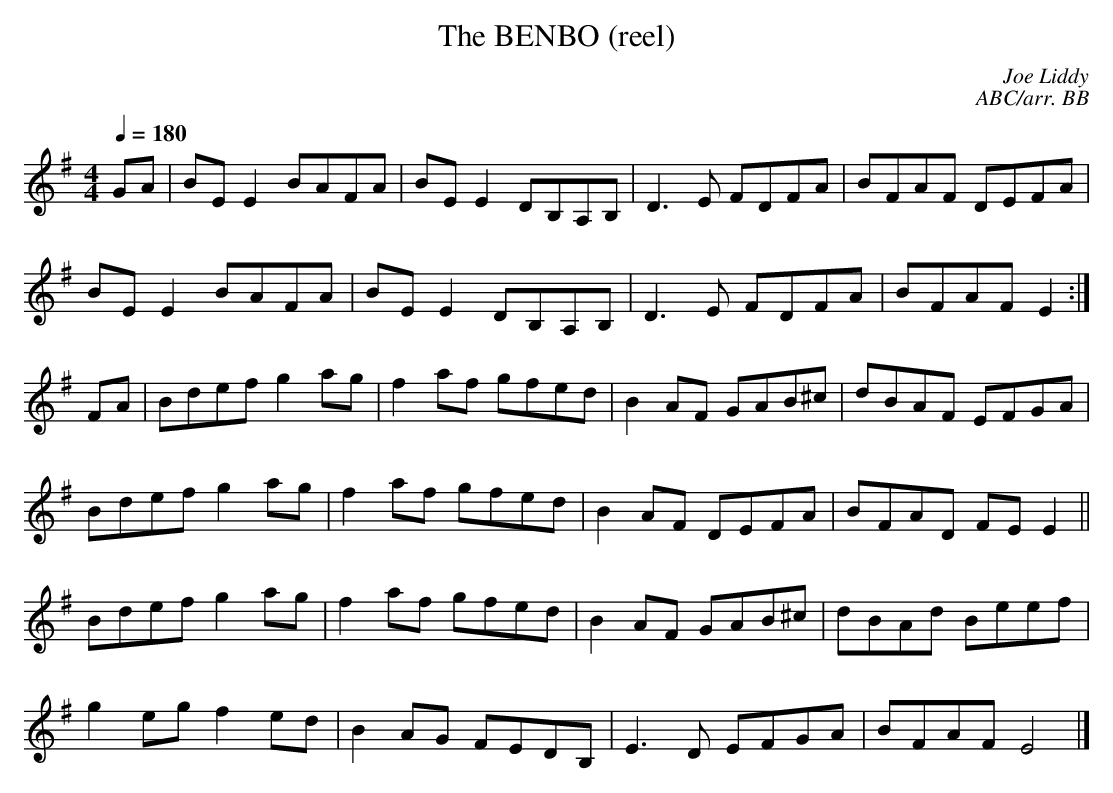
X:1
T:BENBO (reel), The
C:Joe Liddy
C:ABC/arr. BB
Q:1/4=180
L:1/8
M:4/4
K:Em
GA|BE E2 BAFA|BE E2 DB,A,B,|D3E FDFA|BFAF DEFA |
BE E2 BAFA|BE E2 DB,A,B,|D3E FDFA|BFAF E2 :|
FA|Bdef g2 ag|f2 af gfed|B2 AF GAB^c|dBAF EFGA |
Bdef g2 ag|f2 af gfed|B2 AF DEFA|BFAD FE E2 ||
Bdef g2 ag|f2 af gfed|B2 AF GAB^c|dBAd Beef |
g2 eg f2 ed|B2 AG FEDB,|E3D EFGA|BFAF E4 |]
